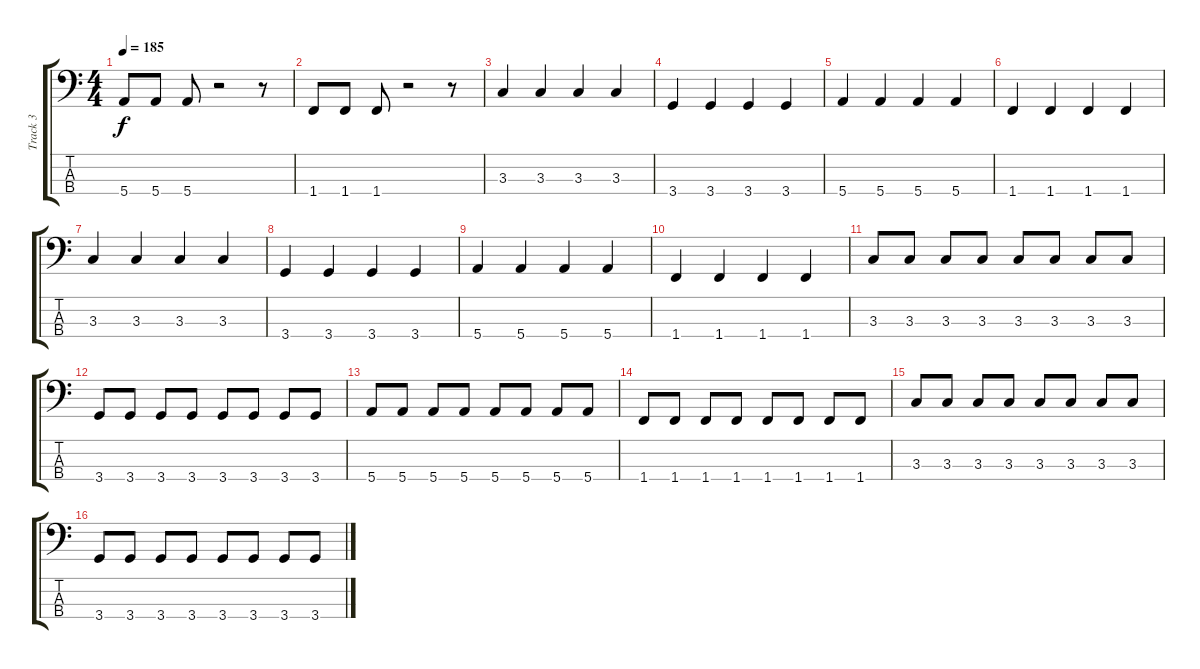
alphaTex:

\track ("Track 3" "Track 3") {instrument electricbasspick}
\staff {score tabs}
\tuning (G2 D2 A1 E1) {hide}
\ts (4 4)
\tempo 185
\clef f4
\ks c
5.4.8{dy f} 5.4.8 5.4.8 r.2 r.8 |
1.4.8 1.4.8 1.4.8 r.2 r.8 |
3.3.4 3.3.4 3.3.4 3.3.4 |
3.4.4 3.4.4 3.4.4 3.4.4 |
5.4.4 5.4.4 5.4.4 5.4.4 |
1.4.4 1.4.4 1.4.4 1.4.4 |
3.3.4 3.3.4 3.3.4 3.3.4 |
3.4.4 3.4.4 3.4.4 3.4.4 |
5.4.4 5.4.4 5.4.4 5.4.4 |
1.4.4 1.4.4 1.4.4 1.4.4 |
3.3.8 3.3.8 3.3.8 3.3.8 3.3.8 3.3.8 3.3.8 3.3.8 |
3.4.8 3.4.8 3.4.8 3.4.8 3.4.8 3.4.8 3.4.8 3.4.8 |
5.4.8 5.4.8 5.4.8 5.4.8 5.4.8 5.4.8 5.4.8 5.4.8 |
1.4.8 1.4.8 1.4.8 1.4.8 1.4.8 1.4.8 1.4.8 1.4.8 |
3.3.8 3.3.8 3.3.8 3.3.8 3.3.8 3.3.8 3.3.8 3.3.8 |
3.4.8 3.4.8 3.4.8 3.4.8 3.4.8 3.4.8 3.4.8 3.4.8
